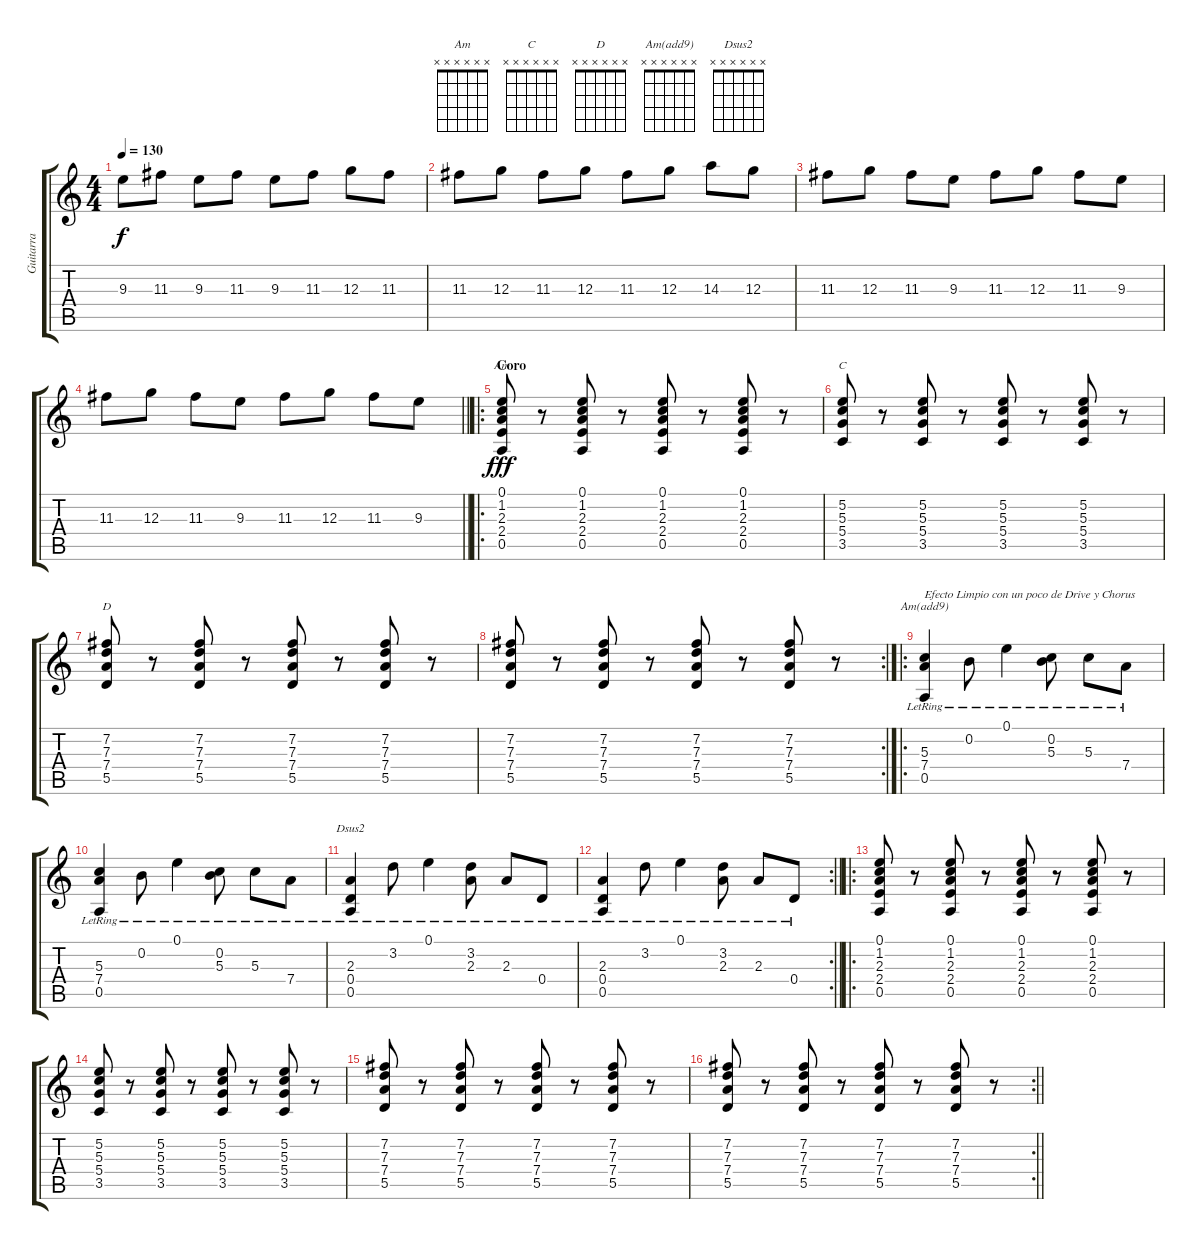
\track ("Guitarra" "Guitarra") {instrument overdrivenguitar}
\staff {score tabs}
\tuning (E4 B3 G3 D3 A2 E2) {hide}
\chord ("Am" x x x x x x)
\chord ("C" x x x x x x)
\chord ("D" x x x x x x)
\chord ("Am(add9)" x x x x x x)
\chord ("Dsus2" x x x x x x)
\ts (4 4)
\tempo 130
\clef g2
\ks c
9.3.8{dy f} 11.3.8 9.3.8 11.3.8 9.3.8 11.3.8 12.3.8 11.3.8 |
11.3.8 12.3.8 11.3.8 12.3.8 11.3.8 12.3.8 14.3.8 12.3.8 |
11.3.8 12.3.8 11.3.8 9.3.8 11.3.8 12.3.8 11.3.8 9.3.8 |
\barLineRight lightlight
11.3.8 12.3.8 11.3.8 9.3.8 11.3.8 12.3.8 11.3.8 9.3.8 |
\ro
\section ("" "Coro")
(0.1 1.2 2.3 2.4 0.5).8{ch "Am" dy fff instrument electricguitarclean} r.8 (0.1 1.2 2.3 2.4 0.5).8 r.8 (0.1 1.2 2.3 2.4 0.5).8 r.8 (0.1 1.2 2.3 2.4 0.5).8 r.8 |
(5.2 5.3 5.4 3.5).8{ch "C"} r.8 (5.2 5.3 5.4 3.5).8 r.8 (5.2 5.3 5.4 3.5).8 r.8 (5.2 5.3 5.4 3.5).8 r.8 |
(7.2 7.3 7.4 5.5).8{ch "D"} r.8 (7.2 7.3 7.4 5.5).8 r.8 (7.2 7.3 7.4 5.5).8 r.8 (7.2 7.3 7.4 5.5).8 r.8 |
\rc 2
(7.2 7.3 7.4 5.5).8 r.8 (7.2 7.3 7.4 5.5).8 r.8 (7.2 7.3 7.4 5.5).8 r.8 (7.2 7.3 7.4 5.5).8 r.8 |
\ro
(5.3{lr} 7.4{lr} 0.5{lr}).4{ch "Am(add9)" txt "Efecto Limpio con un poco de Drive y Chorus"} 0.2{lr}.8 0.1{lr}.4 (0.2{lr} 5.3{lr}).8 5.3{lr}.8 7.4{lr}.8 |
(5.3{lr} 7.4{lr} 0.5{lr}).4 0.2{lr}.8 0.1{lr}.4 (0.2{lr} 5.3{lr}).8 5.3{lr}.8 7.4{lr}.8 |
(2.3{lr} 0.4{lr} 0.5{lr}).4{ch "Dsus2"} 3.2{lr}.8 0.1{lr}.4 (3.2{lr} 2.3{lr}).8 2.3{lr}.8 0.4{lr}.8 |
\rc 2
\barLineRight lightlight
(2.3{lr} 0.4{lr} 0.5{lr}).4 3.2{lr}.8 0.1{lr}.4 (3.2{lr} 2.3{lr}).8 2.3{lr}.8 0.4{lr}.8 |
\ro
(0.1 1.2 2.3 2.4 0.5).8{instrument overdrivenguitar} r.8 (0.1 1.2 2.3 2.4 0.5).8 r.8 (0.1 1.2 2.3 2.4 0.5).8 r.8 (0.1 1.2 2.3 2.4 0.5).8 r.8 |
(5.2 5.3 5.4 3.5).8 r.8 (5.2 5.3 5.4 3.5).8 r.8 (5.2 5.3 5.4 3.5).8 r.8 (5.2 5.3 5.4 3.5).8 r.8 |
(7.2 7.3 7.4 5.5).8 r.8 (7.2 7.3 7.4 5.5).8 r.8 (7.2 7.3 7.4 5.5).8 r.8 (7.2 7.3 7.4 5.5).8 r.8 |
\rc 2
\barLineRight lightlight
(7.2 7.3 7.4 5.5).8 r.8 (7.2 7.3 7.4 5.5).8 r.8 (7.2 7.3 7.4 5.5).8 r.8 (7.2 7.3 7.4 5.5).8 r.8
